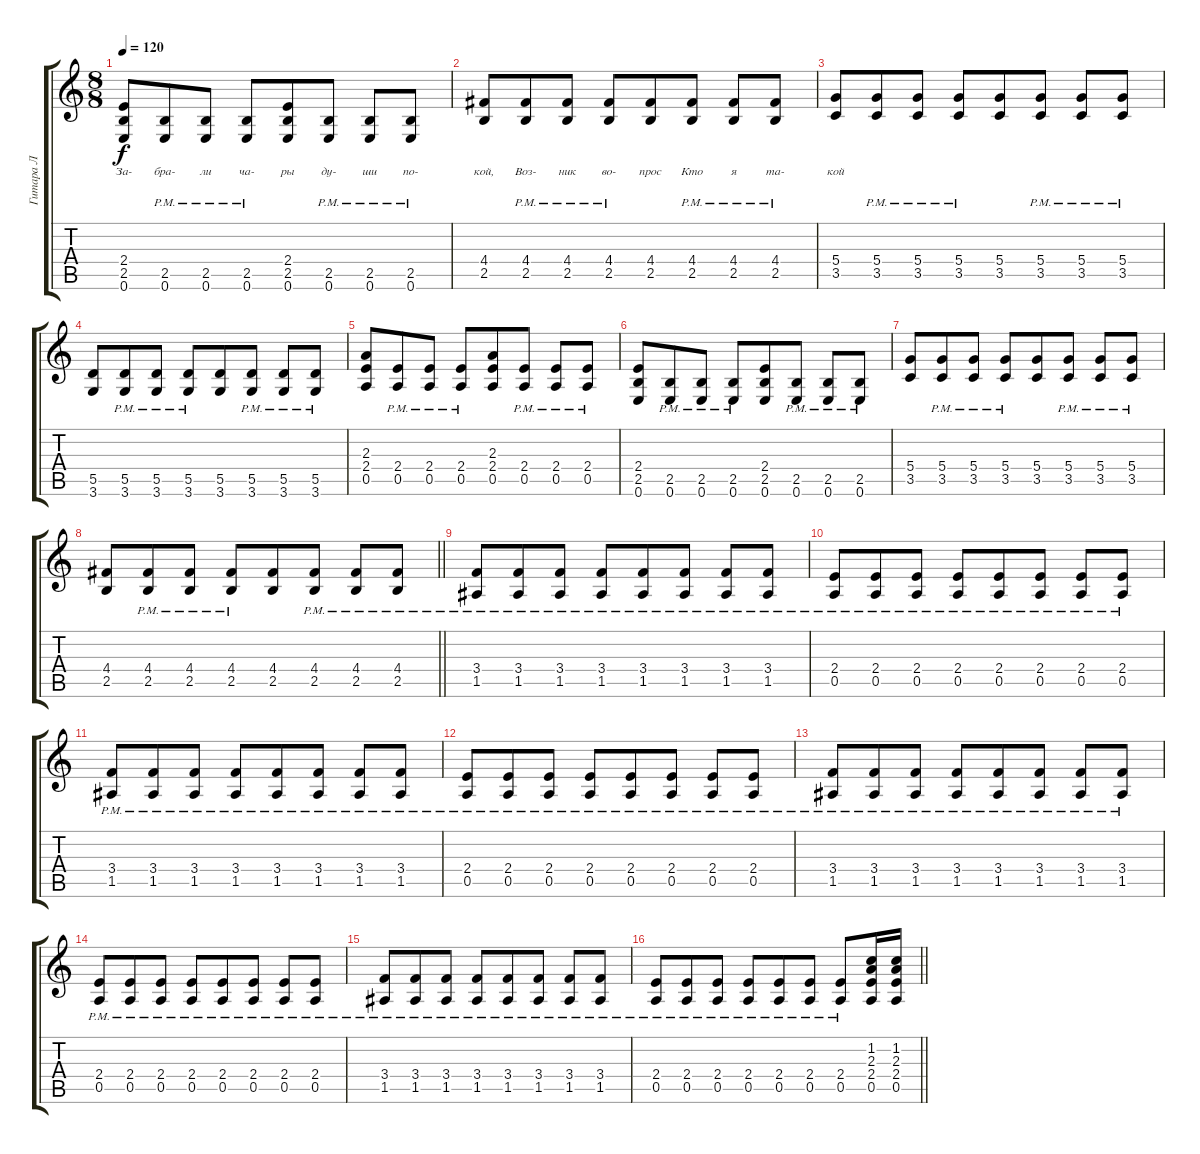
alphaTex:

\track ("Гитара Л" "Гитара Л") {instrument acousticguitarsteel}
\staff {score tabs}
\tuning (E4 B3 G3 D3 A2 E2) {hide}
\ts (8 8)
\tempo 120
\clef g2
\ks c
(2.4 2.5 0.6).8{lyrics (0 "За-") lyrics (1 "") lyrics (2 "") lyrics (3 "") lyrics (4 "") dy f} (2.5{pm} 0.6{pm}).8{lyrics (0 "бра-") lyrics (1 "") lyrics (2 "") lyrics (3 "") lyrics (4 "")} (2.5{pm} 0.6{pm}).8{lyrics (0 "ли") lyrics (1 "") lyrics (2 "") lyrics (3 "") lyrics (4 "")} (2.5{pm} 0.6{pm}).8{lyrics (0 "ча-") lyrics (1 "") lyrics (2 "") lyrics (3 "") lyrics (4 "")} (2.4 2.5 0.6).8{lyrics (0 "ры") lyrics (1 "") lyrics (2 "") lyrics (3 "") lyrics (4 "")} (2.5{pm} 0.6{pm}).8{lyrics (0 "ду-") lyrics (1 "") lyrics (2 "") lyrics (3 "") lyrics (4 "")} (2.5{pm} 0.6{pm}).8{lyrics (0 "ши") lyrics (1 "") lyrics (2 "") lyrics (3 "") lyrics (4 "")} (2.5{pm} 0.6{pm}).8{lyrics (0 "по-") lyrics (1 "") lyrics (2 "") lyrics (3 "") lyrics (4 "")} |
(4.4 2.5).8{lyrics (0 "кой,") lyrics (1 "") lyrics (2 "") lyrics (3 "") lyrics (4 "")} (4.4{pm} 2.5{pm}).8{lyrics (0 "Воз-") lyrics (1 "") lyrics (2 "") lyrics (3 "") lyrics (4 "")} (4.4{pm} 2.5{pm}).8{lyrics (0 "ник") lyrics (1 "") lyrics (2 "") lyrics (3 "") lyrics (4 "")} (4.4{pm} 2.5{pm}).8{lyrics (0 "во-") lyrics (1 "") lyrics (2 "") lyrics (3 "") lyrics (4 "")} (4.4 2.5).8{lyrics (0 "прос") lyrics (1 "") lyrics (2 "") lyrics (3 "") lyrics (4 "")} (4.4{pm} 2.5{pm}).8{lyrics (0 "Кто") lyrics (1 "") lyrics (2 "") lyrics (3 "") lyrics (4 "")} (4.4{pm} 2.5{pm}).8{lyrics (0 "я") lyrics (1 "") lyrics (2 "") lyrics (3 "") lyrics (4 "")} (4.4{pm} 2.5{pm}).8{lyrics (0 "та-") lyrics (1 "") lyrics (2 "") lyrics (3 "") lyrics (4 "")} |
(5.4 3.5).8{lyrics (0 "кой") lyrics (1 "") lyrics (2 "") lyrics (3 "") lyrics (4 "")} (5.4{pm} 3.5{pm}).8 (5.4{pm} 3.5{pm}).8 (5.4{pm} 3.5{pm}).8 (5.4 3.5).8 (5.4{pm} 3.5{pm}).8 (5.4{pm} 3.5{pm}).8 (5.4{pm} 3.5{pm}).8 |
(5.5 3.6).8 (5.5{pm} 3.6{pm}).8 (5.5{pm} 3.6{pm}).8 (5.5{pm} 3.6{pm}).8 (5.5 3.6).8 (5.5{pm} 3.6{pm}).8 (5.5{pm} 3.6{pm}).8 (5.5{pm} 3.6{pm}).8 |
(2.3 2.4 0.5).8 (2.4{pm} 0.5{pm}).8 (2.4{pm} 0.5{pm}).8 (2.4{pm} 0.5{pm}).8 (2.3 2.4 0.5).8 (2.4{pm} 0.5{pm}).8 (2.4{pm} 0.5{pm}).8 (2.4{pm} 0.5{pm}).8 |
(2.4 2.5 0.6).8 (2.5{pm} 0.6{pm}).8 (2.5{pm} 0.6{pm}).8 (2.5{pm} 0.6{pm}).8 (2.4 2.5 0.6).8 (2.5{pm} 0.6{pm}).8 (2.5{pm} 0.6{pm}).8 (2.5{pm} 0.6{pm}).8 |
(5.4 3.5).8 (5.4{pm} 3.5{pm}).8 (5.4{pm} 3.5{pm}).8 (5.4{pm} 3.5{pm}).8 (5.4 3.5).8 (5.4{pm} 3.5{pm}).8 (5.4{pm} 3.5{pm}).8 (5.4{pm} 3.5{pm}).8 |
\barLineRight lightlight
(4.4 2.5).8 (4.4{pm} 2.5{pm}).8 (4.4{pm} 2.5{pm}).8 (4.4{pm} 2.5{pm}).8 (4.4 2.5).8 (4.4{pm} 2.5{pm}).8 (4.4{pm} 2.5{pm}).8 (4.4{pm} 2.5{pm}).8 |
\section ("" " ")
(3.4{pm} 1.5{pm}).8 (3.4{pm} 1.5{pm}).8 (3.4{pm} 1.5{pm}).8 (3.4{pm} 1.5{pm}).8 (3.4{pm} 1.5{pm}).8 (3.4{pm} 1.5{pm}).8 (3.4{pm} 1.5{pm}).8 (3.4{pm} 1.5{pm}).8 |
(2.4{pm} 0.5{pm}).8 (2.4{pm} 0.5{pm}).8 (2.4{pm} 0.5{pm}).8 (2.4{pm} 0.5{pm}).8 (2.4{pm} 0.5{pm}).8 (2.4{pm} 0.5{pm}).8 (2.4{pm} 0.5{pm}).8 (2.4{pm} 0.5{pm}).8 |
(3.4{pm} 1.5{pm}).8 (3.4{pm} 1.5{pm}).8 (3.4{pm} 1.5{pm}).8 (3.4{pm} 1.5{pm}).8 (3.4{pm} 1.5{pm}).8 (3.4{pm} 1.5{pm}).8 (3.4{pm} 1.5{pm}).8 (3.4{pm} 1.5{pm}).8 |
(2.4{pm} 0.5{pm}).8 (2.4{pm} 0.5{pm}).8 (2.4{pm} 0.5{pm}).8 (2.4{pm} 0.5{pm}).8 (2.4{pm} 0.5{pm}).8 (2.4{pm} 0.5{pm}).8 (2.4{pm} 0.5{pm}).8 (2.4{pm} 0.5{pm}).8 |
(3.4{pm} 1.5{pm}).8 (3.4{pm} 1.5{pm}).8 (3.4{pm} 1.5{pm}).8 (3.4{pm} 1.5{pm}).8 (3.4{pm} 1.5{pm}).8 (3.4{pm} 1.5{pm}).8 (3.4{pm} 1.5{pm}).8 (3.4{pm} 1.5{pm}).8 |
(2.4{pm} 0.5{pm}).8 (2.4{pm} 0.5{pm}).8 (2.4{pm} 0.5{pm}).8 (2.4{pm} 0.5{pm}).8 (2.4{pm} 0.5{pm}).8 (2.4{pm} 0.5{pm}).8 (2.4{pm} 0.5{pm}).8 (2.4{pm} 0.5{pm}).8 |
(3.4{pm} 1.5{pm}).8 (3.4{pm} 1.5{pm}).8 (3.4{pm} 1.5{pm}).8 (3.4{pm} 1.5{pm}).8 (3.4{pm} 1.5{pm}).8 (3.4{pm} 1.5{pm}).8 (3.4{pm} 1.5{pm}).8 (3.4{pm} 1.5{pm}).8 |
\barLineRight lightlight
(2.4{pm} 0.5{pm}).8 (2.4{pm} 0.5{pm}).8 (2.4{pm} 0.5{pm}).8 (2.4{pm} 0.5{pm}).8 (2.4{pm} 0.5{pm}).8 (2.4{pm} 0.5{pm}).8 (2.4{pm} 0.5{pm}).8 (1.2 2.3 2.4 0.5).16 (1.2 2.3 2.4 0.5).16
